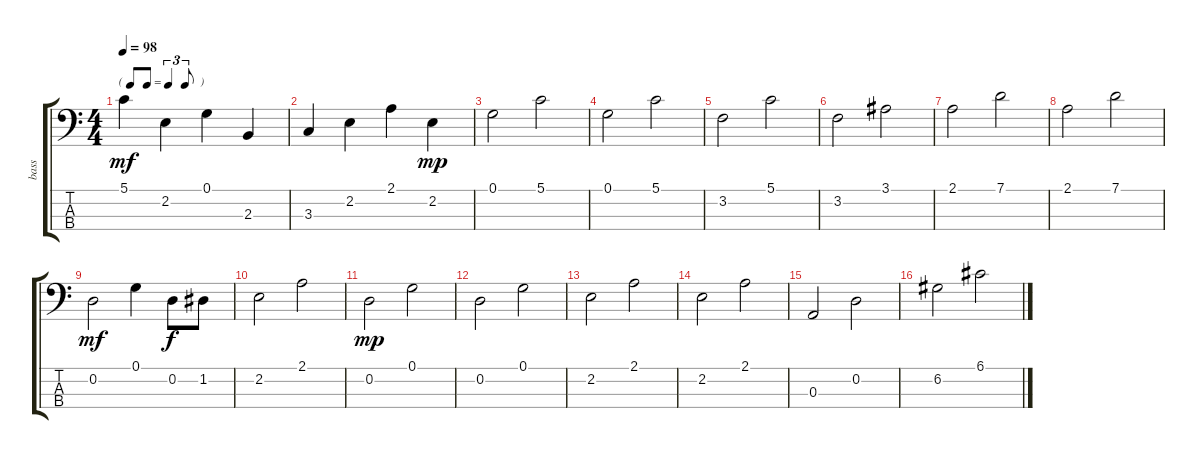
\track ("bass" "bass") {instrument electricbassfinger}
\staff {score tabs}
\tuning (G2 D2 A1 E1) {hide}
\ts (4 4)
\tf triplet8th
\tempo 98
\clef f4
\ks c
5.1.4{dy mf} 2.2.4 0.1.4 2.3.4 |
3.3.4 2.2.4 2.1.4 2.2.4{dy mp} |
0.1.2 5.1.2 |
0.1.2 5.1.2 |
3.2.2 5.1.2 |
3.2.2 3.1.2 |
2.1.2 7.1.2 |
2.1.2 7.1.2 |
0.2.2{dy mf} 0.1.4 0.2.8{dy f} 1.2.8 |
2.2.2 2.1.2 |
0.2.2{dy mp} 0.1.2 |
0.2.2 0.1.2 |
2.2.2 2.1.2 |
2.2.2 2.1.2 |
0.3.2 0.2.2 |
6.2.2 6.1.2
